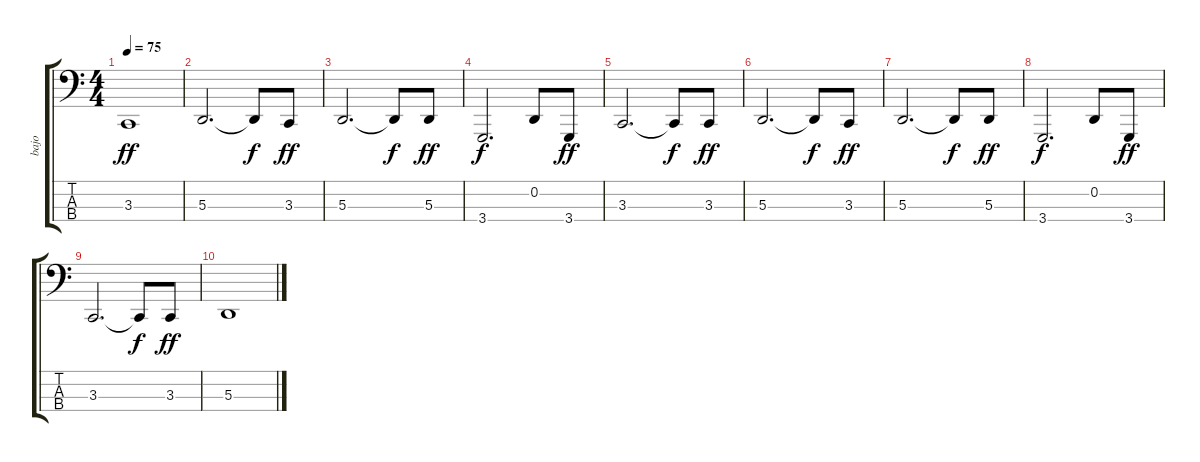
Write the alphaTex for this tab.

\track ("bajo" "bajo") {instrument acousticgrandpiano}
\staff {score tabs}
\tuning (G2 D2 A1 E1) {hide}
\ts (4 4)
\tempo 75
\clef f4
\ks c
3.3.1{dy ff} |
5.3.2{d} 5.3{t}.8{dy f} 3.3.8{dy ff} |
5.3.2{d} 5.3{t}.8{dy f} 5.3.8{dy ff} |
3.4.2{d dy f} 0.2.8 3.4.8{dy ff} |
3.3.2{d} 3.3{t}.8{dy f} 3.3.8{dy ff} |
5.3.2{d} 5.3{t}.8{dy f} 3.3.8{dy ff} |
5.3.2{d} 5.3{t}.8{dy f} 5.3.8{dy ff} |
3.4.2{d dy f} 0.2.8 3.4.8{dy ff} |
3.3.2{d} 3.3{t}.8{dy f} 3.3.8{dy ff} |
5.3.1
